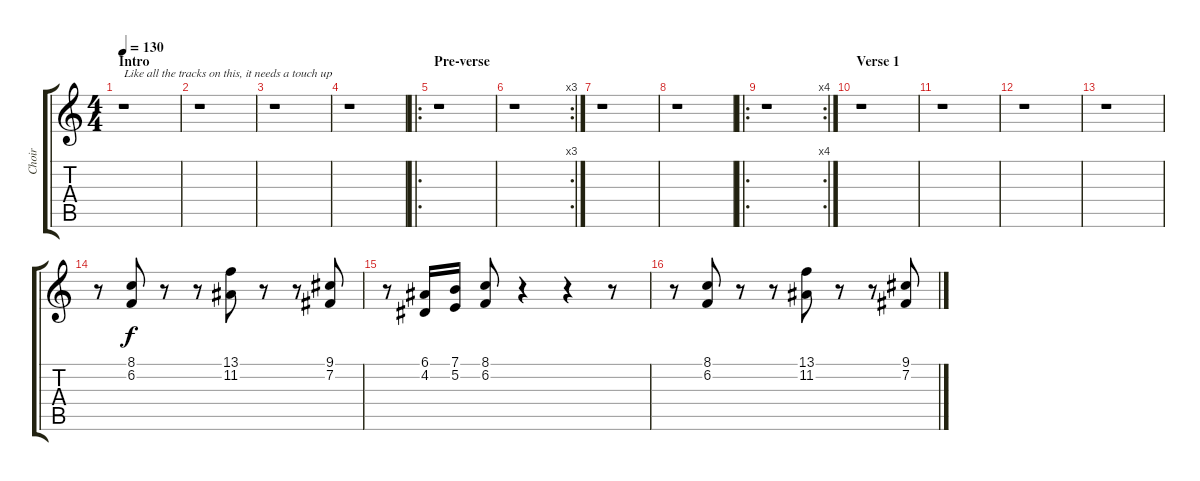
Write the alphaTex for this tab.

\track ("Choir" "Choir") {instrument choiraahs}
\staff {score tabs}
\tuning (E4 B3 G3 D3 A2 E2) {hide}
\ts (4 4)
\section ("" "Intro")
\tempo 130
\clef g2
\ks c
r.1{txt "Like all the tracks on this, it needs a touch up" dy f instrument choiraahs} |
r.1 |
r.1 |
r.1 |
\ro
\section ("" "Pre-verse")
r.1 |
\rc 3
r.1 |
r.1 |
r.1 |
\ro
\rc 4
r.1 |
\section ("" "Verse 1")
r.1 |
r.1 |
r.1 |
r.1 |
r.8 (8.1 6.2).8 r.8 r.8 (13.1 11.2).8 r.8 r.8 (9.1 7.2).8 |
r.8 (6.1 4.2).16 (7.1 5.2).16 (8.1 6.2).8 r.4 r.4 r.8 |
r.8 (8.1 6.2).8 r.8 r.8 (13.1 11.2).8 r.8 r.8 (9.1 7.2).8
